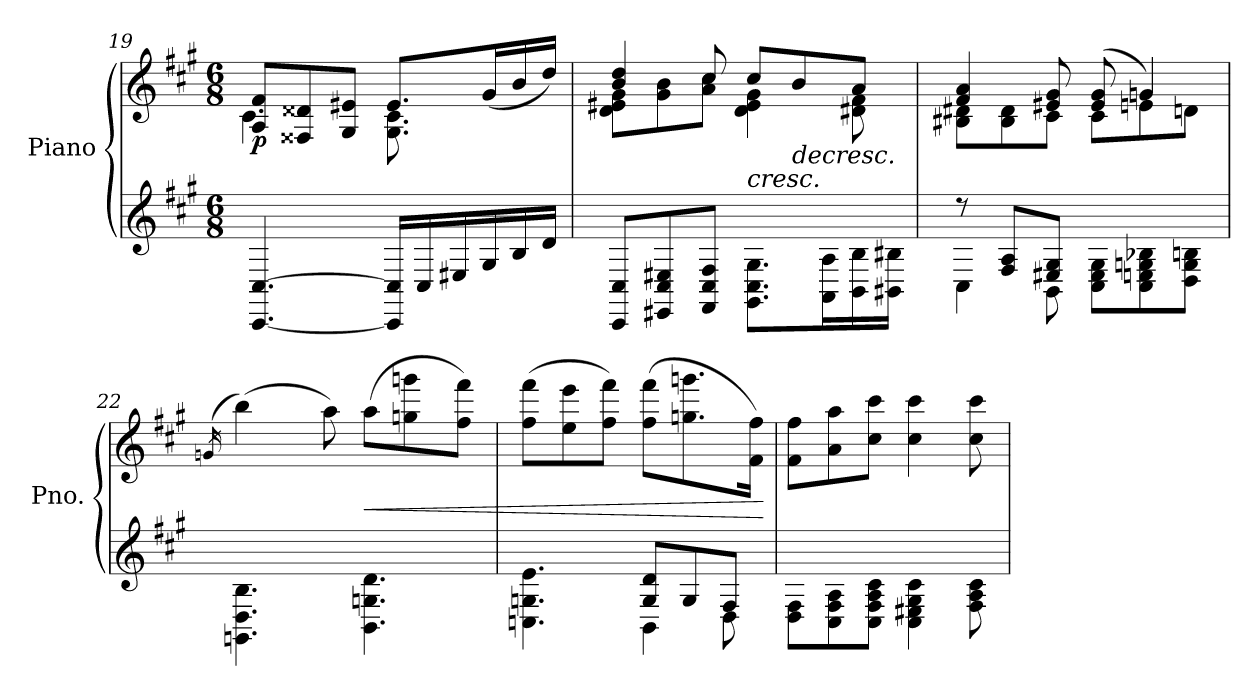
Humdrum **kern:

**kern	**kern	**dynam
*part1	*part1	*part1
*staff2	*staff1	*staff1/2
*I"Piano	*	*
*I'Pno.	*	*
*clefG2	*clefG2	*
*k[f#c#g#]	*k[f#c#g#]	*
*M6/8	*M6/8	*
=19	=19	=19
*	*^	*
!	!	!	!LO:DY:b
[4.CC#/ [4.C#/	8A/ 8f#/L	4.c#\	p
.	8F##X/ 8d##X/	.	.
.	8G#/ 8e#X/J	.	.
16CC#/] 16C#/]LL	8.e#/L	8.G#\ 8.c#\	.
16C#/	.	.	.
16E#X/	.	.	.
16G#/	(<16g#/L	8.ryy	.
16B/	16b/	.	.
16d/JJ	16dd/JJ)	.	.
!!LO:LB:g=z	!!
=20	=20	=20	=20
8CC#/ 8C#/L	4b/ 4dd/	8d\ 8e#X\ 8g#\L	.
8EE#X/ 8C#/ 8E#X/	.	8g#\ 8b\	.
8FF#/ 8C#/ 8F#/J	8cc#/	8a\ 8cc#\J	.
!	!	!	!LO:HP:b
8.GG#\ 8.C#\ 8.G#\L	8cc#/L	4d\ 4e#\ 4g#\	<
!	!	!	!LO:HP:b
.	8b/	.	>
16AA\ 16A\L	.	.	.
16BB\ 16B\	8a/J	8d#X\ 8f#\	.
16BB#X\ 16B#X\JJ	.	.	.
*	*v	*v	*
.	.	[
!!LO:LB:g=z
=21	=21	=21
*^	*^	*
8r	4C#\	4f#/ 4a/	8B#X\ 8d#X\L	.
8F#/ 8A/L	.	.	8B#\ 8d#\	.
8E#X/ 8G#/J	8BB\	8e#X/ 8g#/	8c#\J	.
*	*	*MM43	*	*
8C#\ 8E#\ 8G#\L	4.ryy	(>8e#/ 8g#/	8c#\L	.
8C#\ 8En\ 8Gn\ 8B-X\	.	4gn/)	8en\	.
*	*	*MM42	*	*
8D\ 8G\ 8Bn\J	.	.	8dn\J	.
*v	*v	*	*	*
=22	=22	=22	=22
*	*MM44	*	*
.	(<16qgn/	.	.
4.GGn\ 4.D\ 4.B\	(>4bb\)	32gyy	.
*	*MM44	*	*
.	.	32bbyy	.
.	.	2ryy	.
*	*MM46	*	*
.	8aa\)	.	.
!	!	!	!LO:HP:b
4.BB\ 4.Gn\ 4.d\	(>8aa\L	.	<
.	8ggn\ 8gggn\	.	.
.	.	8.ryy	.
.	8ff#\ 8fff#\J)	.	.
*	*v	*v	*
=23	=23	=23
*^	*	*
4.Cn\ 4.Gn\ 4.e\	4.ryy	(>8ff#\ 8fff#\L	.
.	.	8ee\ 8eee\	.
.	.	8ff#\ 8fff#\J)	.
8G/ 8d/L	4BB\	(>8ff#\ 8fff#\L	]
8G/	.	8.ggn\ 8.gggn\	.
8F#/J	8D\	.	.
.	.	16f#\ 16ff#\Jk)	.
*v	*v	*	*
.	.	[
=24	=24	=24
8D\ 8F#\L	8f#\ 8ff#\L	.
8C#\ 8F#\ 8A\	8a\ 8aa\	.
8C#\ 8F#\ 8A\ 8c#\J	8cc#\ 8ccc#\J	.
4C#\ 4E#X\ 4G#\ 4c#\	4cc#\ 4ccc#\	.
8F#\ 8A\ 8c#\	8cc#\ 8ccc#\	.
=	=	=
*-	*-	*-
